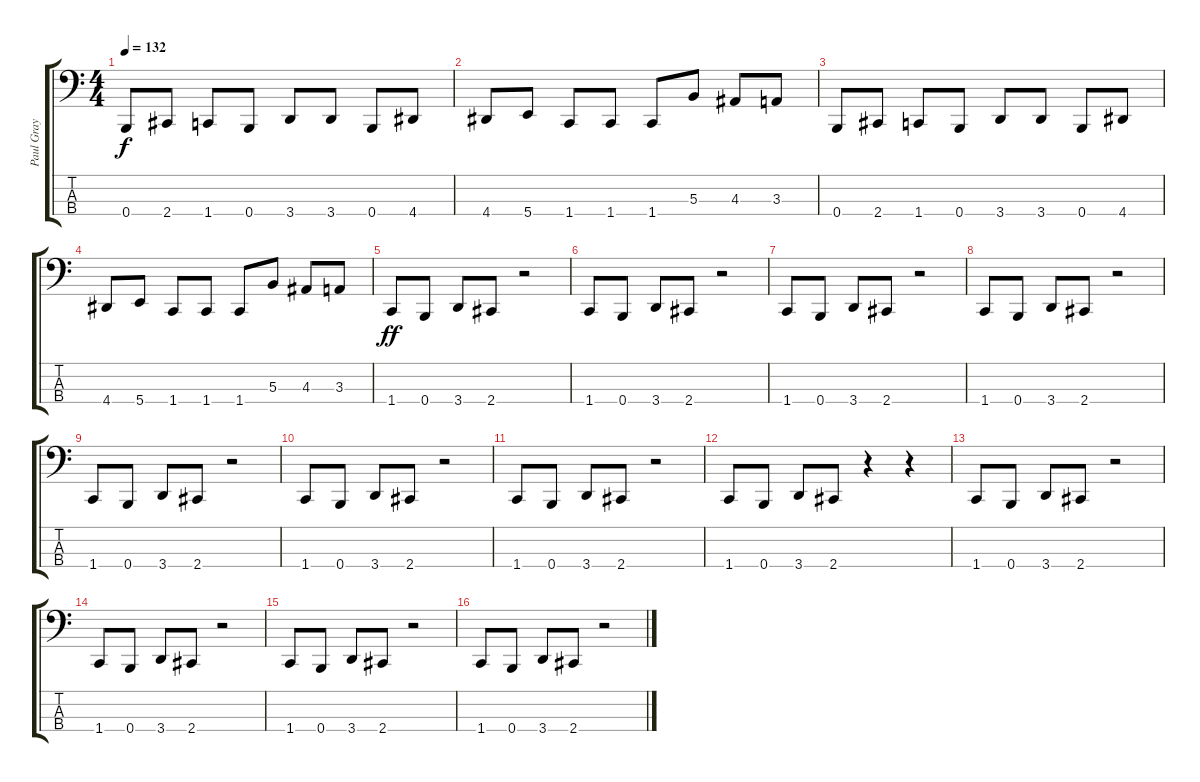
\track ("Paul Gray" "Paul Gray") {instrument electricbassfinger}
\staff {score tabs}
\tuning (E2 B1 Gb1 B0) {hide}
\ts (4 4)
\tempo 132
\clef f4
\ks c
0.4.8{dy f} 2.4.8 1.4.8 0.4.8 3.4.8 3.4.8 0.4.8 4.4.8 |
4.4.8 5.4.8 1.4.8 1.4.8 1.4.8 5.3.8 4.3.8 3.3.8 |
0.4.8 2.4.8 1.4.8 0.4.8 3.4.8 3.4.8 0.4.8 4.4.8 |
4.4.8 5.4.8 1.4.8 1.4.8 1.4.8 5.3.8 4.3.8 3.3.8 |
1.4.8{dy ff} 0.4.8 3.4.8 2.4.8 r.2 |
1.4.8 0.4.8 3.4.8 2.4.8 r.2 |
1.4.8 0.4.8 3.4.8 2.4.8 r.2 |
1.4.8 0.4.8 3.4.8 2.4.8 r.2 |
1.4.8 0.4.8 3.4.8 2.4.8 r.2 |
1.4.8 0.4.8 3.4.8 2.4.8 r.2 |
1.4.8 0.4.8 3.4.8 2.4.8 r.2 |
1.4.8 0.4.8 3.4.8 2.4.8 r.4 r.4 |
1.4.8 0.4.8 3.4.8 2.4.8 r.2 |
1.4.8 0.4.8 3.4.8 2.4.8 r.2 |
1.4.8 0.4.8 3.4.8 2.4.8 r.2 |
1.4.8 0.4.8 3.4.8 2.4.8 r.2
